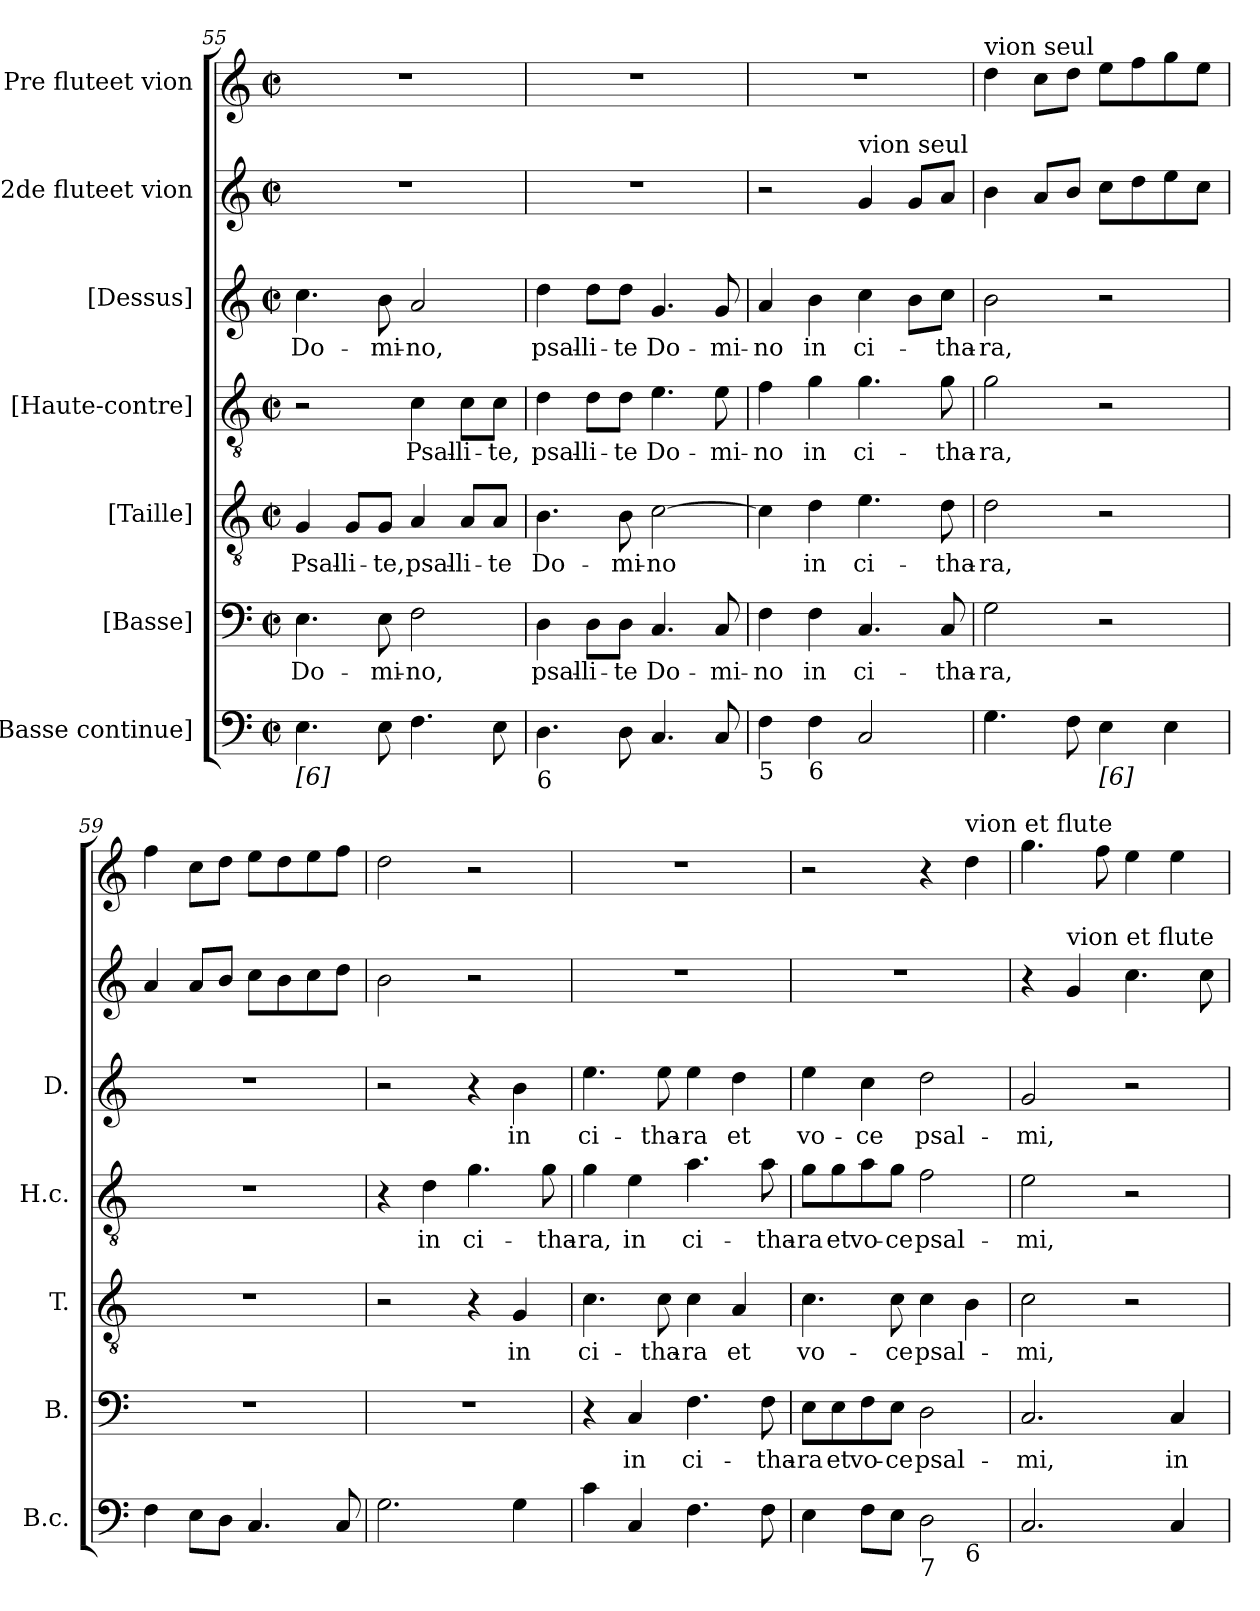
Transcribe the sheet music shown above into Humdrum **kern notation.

**kern	**kern	**text	**kern	**text	**kern	**text	**kern	**text	**kern	**kern
*part7	*part6	*part6	*part5	*part5	*part4	*part4	*part3	*part3	*part2	*part1
*staff7	*staff6	*staff6	*staff5	*staff5	*staff4	*staff4	*staff3	*staff3	*staff2	*staff1
*I"[Basse continue]	*I"[Basse]	*	*I"[Taille]	*	*I"[Haute-contre]	*	*I"[Dessus]	*	*I"2de fluteet vion	*I"Pre fluteet vion
*I'B.c.	*I'B.	*	*I'T.	*	*I'H.c.	*	*I'D.	*	*	*
*clefF4	*clefF4	*	*clefGv2	*	*clefGv2	*	*clefG2	*	*clefG2	*clefG2
*	*	*	*ITrd7c12	*	*ITrd7c12	*	*	*	*	*
*k[]	*k[]	*	*k[]	*	*k[]	*	*k[]	*	*k[]	*k[]
*C:	*C:	*	*C:	*	*C:	*	*C:	*	*C:	*C:
*M2/2	*M2/2	*	*M2/2	*	*M2/2	*	*M2/2	*	*M2/2	*M2/2
*met(c|)	*met(c|)	*	*met(c|)	*	*met(c|)	*	*met(c|)	*	*met(c|)	*met(c|)
=55	=55	=55	=55	=55	=55	=55	=55	=55	=55	=55
!LO:TX:b:t=[6]	!	!	!	!	!	!	!	!	!	!
!	!	!LO:LY:b	!	!LO:LY:b	!	!	!	!LO:LY:b	!	!
4.E\	4.E\	Do-	4GG/	Psal-	2r	.	4.cc\	Do-	1r	1r
!	!	!	!	!LO:LY:b	!	!	!	!	!	!
.	.	.	8GG/L	-li-	.	.	.	.	.	.
!	!	!LO:LY:b	!	!LO:LY:b	!	!	!	!LO:LY:b	!	!
8E\	8E\	-mi-	8GG/J	-te,	.	.	8b\	-mi-	.	.
!	!	!LO:LY:b	!	!LO:LY:b	!	!LO:LY:b	!	!LO:LY:b	!	!
4.F\	2F\	-no,	4AA/	psal-	4C\	Psal-	2a/	-no,	.	.
!	!	!	!	!LO:LY:b	!	!LO:LY:b	!	!	!	!
.	.	.	8AA/L	-li-	8C\L	-li-	.	.	.	.
!	!	!	!	!LO:LY:b	!	!LO:LY:b	!	!	!	!
8E\	.	.	8AA/J	-te	8C\J	-te,	.	.	.	.
=56	=56	=56	=56	=56	=56	=56	=56	=56	=56	=56
!LO:TX:b:t=6	!	!	!	!	!	!	!	!	!	!
!	!	!LO:LY:b	!	!LO:LY:b	!	!LO:LY:b	!	!LO:LY:b	!	!
4.D\	4D\	psal-	4.BB\	Do-	4D\	psal-	4dd\	psal-	1r	1r
!	!	!LO:LY:b	!	!	!	!LO:LY:b	!	!LO:LY:b	!	!
.	8D\L	-li-	.	.	8D\L	-li-	8dd\L	-li-	.	.
!	!	!LO:LY:b	!	!LO:LY:b	!	!LO:LY:b	!	!LO:LY:b	!	!
8D\	8D\J	-te	8BB\	-mi-	8D\J	-te	8dd\J	-te	.	.
!	!	!LO:LY:b	!	!LO:LY:b	!	!LO:LY:b	!	!LO:LY:b	!	!
4.C/	4.C/	Do-	[2C\	-no	4.E\	Do-	4.g/	Do-	.	.
!	!	!LO:LY:b	!	!	!	!LO:LY:b	!	!LO:LY:b	!	!
8C/	8C/	-mi-	.	.	8E\	-mi-	8g/	-mi-	.	.
!!LO:PB:g=z
=57	=57	=57	=57	=57	=57	=57	=57	=57	=57	=57
!LO:TX:b:t=5	!	!	!	!	!	!	!	!	!	!
!	!	!LO:LY:b	!	!	!	!LO:LY:b	!	!LO:LY:b	!	!
4F\	4F\	-no	4C\]	.	4F\	-no	4a/	-no	2r	1r
!LO:TX:b:t=6	!	!	!	!	!	!	!	!	!	!
!	!	!LO:LY:b	!	!LO:LY:b	!	!LO:LY:b	!	!LO:LY:b	!	!
4F\	4F\	in	4D\	in	4G\	in	4b\	in	.	.
!	!	!	!	!	!	!	!	!	!LO:TX:a:t=vion seul	!
!	!	!LO:LY:b	!	!LO:LY:b	!	!LO:LY:b	!	!LO:LY:b	!	!
2C/	4.C/	ci-	4.E\	ci-	4.G\	ci-	4cc\	ci-	4g/	.
.	.	.	.	.	.	.	8b\L	.	8g/L	.
!	!	!LO:LY:b	!	!LO:LY:b	!	!LO:LY:b	!	!LO:LY:b	!	!
.	8C/	-tha-	8D\	-tha-	8G\	-tha-	8cc\J	-tha-	8a/J	.
=58	=58	=58	=58	=58	=58	=58	=58	=58	=58	=58
!	!	!	!	!	!	!	!	!	!	!LO:TX:a:t=vion seul
!	!	!LO:LY:b	!	!LO:LY:b	!	!LO:LY:b	!	!LO:LY:b	!	!
4.G\	2G\	-ra,	2D\	-ra,	2G\	-ra,	2b\	-ra,	4b\	4dd\
.	.	.	.	.	.	.	.	.	8a/L	8cc\L
8F\	.	.	.	.	.	.	.	.	8b/J	8dd\J
!LO:TX:b:t=[6]	!	!	!	!	!	!	!	!	!	!
4E\	2r	.	2r	.	2r	.	2r	.	8cc\L	8ee\L
.	.	.	.	.	.	.	.	.	8dd\	8ff\
4E\	.	.	.	.	.	.	.	.	8ee\	8gg\
.	.	.	.	.	.	.	.	.	8cc\J	8ee\J
=59	=59	=59	=59	=59	=59	=59	=59	=59	=59	=59
4F\	1r	.	1r	.	1r	.	1r	.	4a/	4ff\
8E\L	.	.	.	.	.	.	.	.	8a/L	8cc\L
8D\J	.	.	.	.	.	.	.	.	8b/J	8dd\J
4.C/	.	.	.	.	.	.	.	.	8cc\L	8ee\L
.	.	.	.	.	.	.	.	.	8b\	8dd\
.	.	.	.	.	.	.	.	.	8cc\	8ee\
8C/	.	.	.	.	.	.	.	.	8dd\J	8ff\J
=60	=60	=60	=60	=60	=60	=60	=60	=60	=60	=60
2.G\	1r	.	2r	.	4r	.	2r	.	2b\	2dd\
!	!	!	!	!	!	!LO:LY:b	!	!	!	!
.	.	.	.	.	4D\	in	.	.	.	.
!	!	!	!	!	!	!LO:LY:b	!	!	!	!
.	.	.	4r	.	4.G\	ci-	4r	.	2r	2r
!	!	!	!	!LO:LY:b	!	!	!	!LO:LY:b	!	!
4G\	.	.	4GG/	in	.	.	4b\	in	.	.
!	!	!	!	!	!	!LO:LY:b	!	!	!	!
.	.	.	.	.	8G\	-tha-	.	.	.	.
=61	=61	=61	=61	=61	=61	=61	=61	=61	=61	=61
!	!	!	!	!LO:LY:b	!	!LO:LY:b	!	!LO:LY:b	!	!
4c\	4r	.	4.C\	ci-	4G\	-ra,	4.ee\	ci-	1r	1r
!	!	!LO:LY:b	!	!	!	!LO:LY:b	!	!	!	!
4C/	4C/	in	.	.	4E\	in	.	.	.	.
!	!	!	!	!LO:LY:b	!	!	!	!LO:LY:b	!	!
.	.	.	8C\	-tha-	.	.	8ee\	-tha-	.	.
!	!	!LO:LY:b	!	!LO:LY:b	!	!LO:LY:b	!	!LO:LY:b	!	!
4.F\	4.F\	ci-	4C\	-ra	4.A\	ci-	4ee\	-ra	.	.
!	!	!	!	!LO:LY:b	!	!	!	!LO:LY:b	!	!
.	.	.	4AA/	et	.	.	4dd\	et	.	.
!	!	!LO:LY:b	!	!	!	!LO:LY:b	!	!	!	!
8F\	8F\	-tha-	.	.	8A\	-tha-	.	.	.	.
!!LO:LB:g=z
=62	=62	=62	=62	=62	=62	=62	=62	=62	=62	=62
!	!	!LO:LY:b	!	!LO:LY:b	!	!LO:LY:b	!	!LO:LY:b	!	!
*^	*	*	*	*	*	*	*	*	*	*
4E\	2.ryy	8E\L	-ra	4.C\	vo-	8G\L	-ra	4ee\	vo-	1r	2r
!	!	!	!LO:LY:b	!	!	!	!LO:LY:b	!	!	!	!
.	.	8E\	et	.	.	8G\	et	.	.	.	.
!	!	!	!LO:LY:b	!	!	!	!LO:LY:b	!	!LO:LY:b	!	!
8F\L	.	8F\	vo-	.	.	8A\	vo-	4cc\	-ce	.	.
!	!	!	!LO:LY:b	!	!LO:LY:b	!	!LO:LY:b	!	!	!	!
8E\J	.	8E\J	-ce	8C\	-ce	8G\J	-ce	.	.	.	.
!LO:TX:b:t=7	!	!	!	!	!	!	!	!	!	!	!
!	!	!	!LO:LY:b	!	!LO:LY:b	!	!LO:LY:b	!	!LO:LY:b	!	!
2D\	.	2D\	psal-	4C\	psal-	2F\	psal-	2dd\	psal-	.	4r
!	!	!	!	!	!	!	!	!	!	!	!LO:TX:a:t=vion et flute
!	!LO:TX:b:t=6	!	!	!	!	!	!	!	!	!	!
.	4ryy	.	.	4BB\	.	.	.	.	.	.	4dd\
=63	=63	=63	=63	=63	=63	=63	=63	=63	=63	=63	=63
!	!	!	!LO:LY:b	!	!LO:LY:b	!	!LO:LY:b	!	!LO:LY:b	!	!
*v	*v	*	*	*	*	*	*	*	*	*	*
2.C/	2.C/	-mi,	2C\	-mi,	2E\	-mi,	2g/	-mi,	4r	4.gg\
!	!	!	!	!	!	!	!	!	!LO:TX:a:t=vion et flute	!
.	.	.	.	.	.	.	.	.	4g/	.
.	.	.	.	.	.	.	.	.	.	8ff\
.	.	.	2r	.	2r	.	2r	.	4.cc\	4ee\
!	!	!LO:LY:b	!	!	!	!	!	!	!	!
4C/	4C/	in	.	.	.	.	.	.	.	4ee\
.	.	.	.	.	.	.	.	.	8cc\	.
=	=	=	=	=	=	=	=	=	=	=
*-	*-	*-	*-	*-	*-	*-	*-	*-	*-	*-
